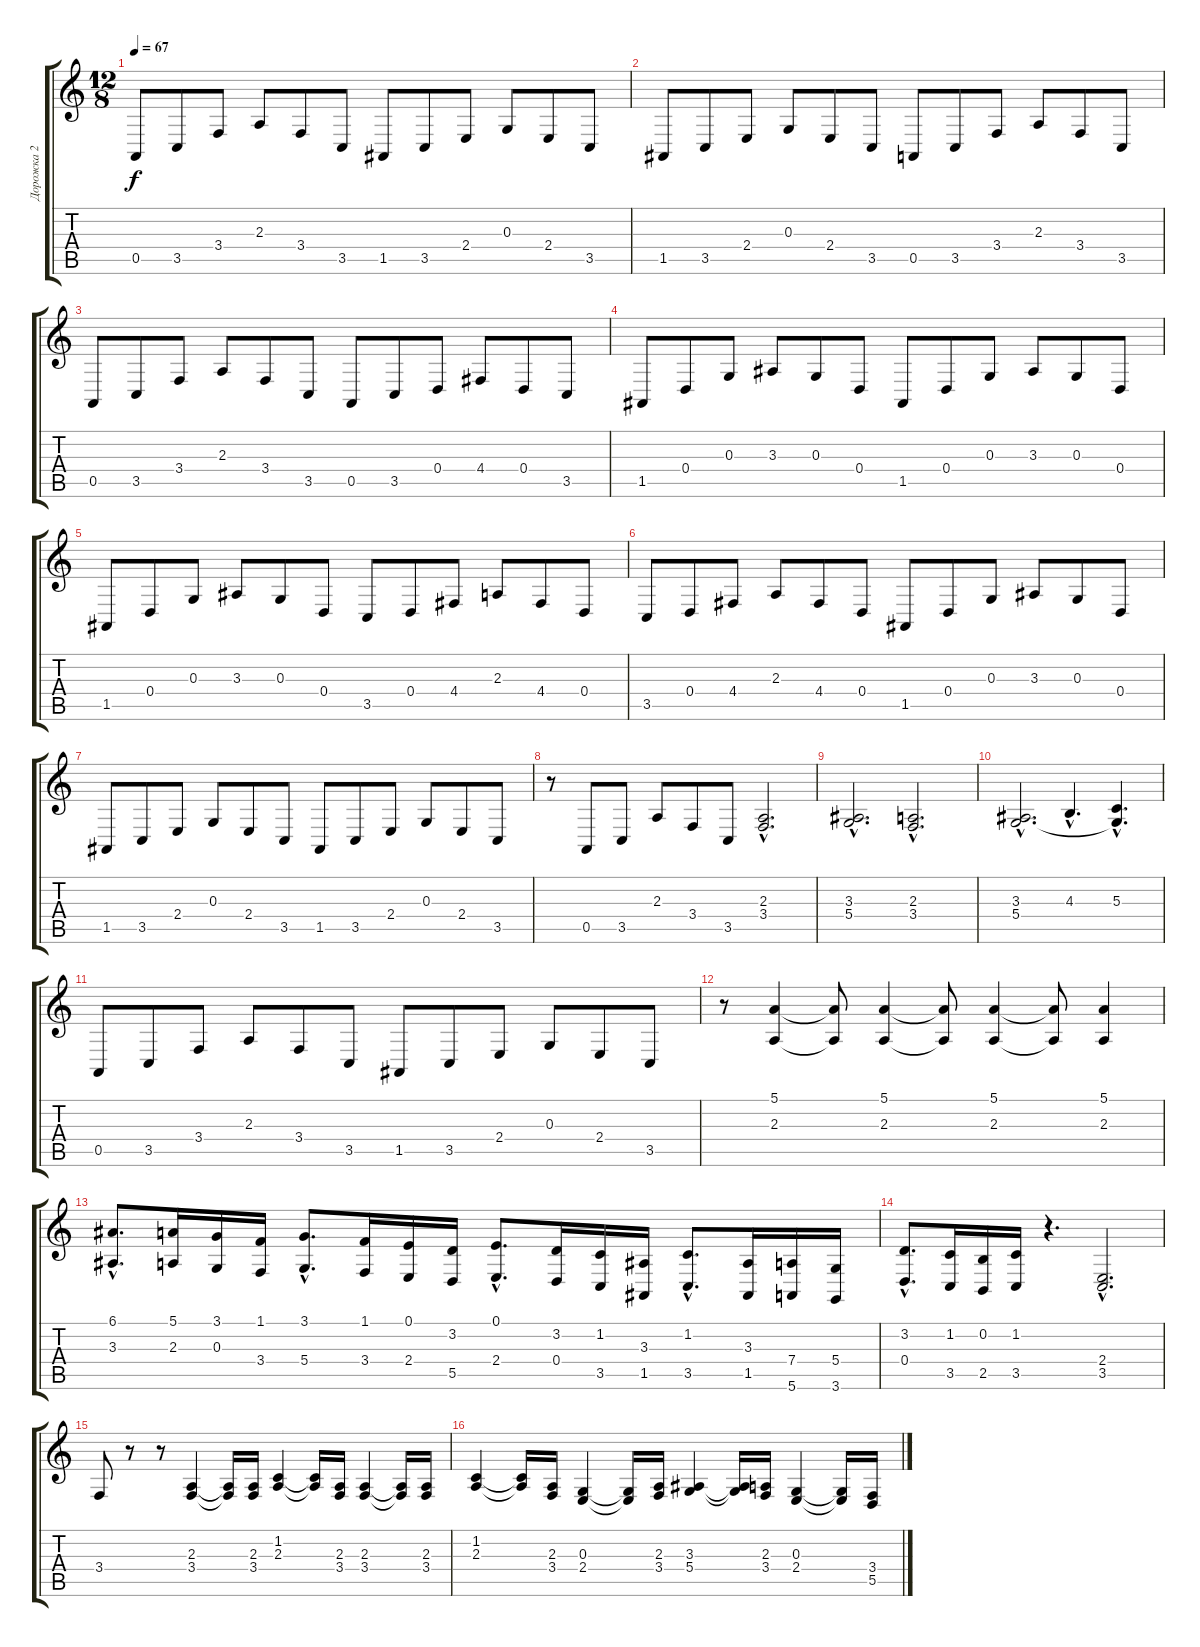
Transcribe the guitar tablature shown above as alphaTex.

\track ("Дорожка 2" "Дорожка 2") {instrument stringensemble1}
\staff {score tabs}
\tuning (E4 B3 G3 D3 A2 E2) {hide}
\ts (12 8)
\tempo 67
\clef g2
\ks c
0.5.8{dy f instrument stringensemble1} 3.5.8 3.4.8 2.3.8 3.4.8 3.5.8 1.5.8 3.5.8 2.4.8 0.3.8 2.4.8 3.5.8 |
1.5.8 3.5.8 2.4.8 0.3.8 2.4.8 3.5.8 0.5.8 3.5.8 3.4.8 2.3.8 3.4.8 3.5.8 |
0.5.8 3.5.8 3.4.8 2.3.8 3.4.8 3.5.8 0.5.8 3.5.8 0.4.8 4.4.8 0.4.8 3.5.8 |
1.5.8 0.4.8 0.3.8 3.3.8 0.3.8 0.4.8 1.5.8 0.4.8 0.3.8 3.3.8 0.3.8 0.4.8 |
1.5.8 0.4.8 0.3.8 3.3.8 0.3.8 0.4.8 3.5.8 0.4.8 4.4.8 2.3.8 4.4.8 0.4.8 |
3.5.8 0.4.8 4.4.8 2.3.8 4.4.8 0.4.8 1.5.8 0.4.8 0.3.8 3.3.8 0.3.8 0.4.8 |
1.5.8 3.5.8 2.4.8 0.3.8 2.4.8 3.5.8 1.5.8 3.5.8 2.4.8 0.3.8 2.4.8 3.5.8 |
r.8 0.5.8 3.5.8 2.3.8 3.4.8 3.5.8 (2.3{hac} 3.4{hac}).2{d} |
(3.3{hac} 5.4{hac}).2{d} (2.3{hac} 3.4{hac}).2{d} |
(3.3{hac} 5.4{hac}).2{d} 4.3{hac}.4{d} (5.3{hac} 5.4{hac t}).4{d} |
0.5.8 3.5.8 3.4.8 2.3.8 3.4.8 3.5.8 1.5.8 3.5.8 2.4.8 0.3.8 2.4.8 3.5.8 |
r.8 (5.1 2.3).4{volume 7} (5.1{t} 2.3{t}).8 (5.1 2.3).4 (5.1{t} 2.3{t}).8 (5.1 2.3).4 (5.1{t} 2.3{t}).8 (5.1 2.3).4 |
(6.1{hac} 3.3{hac}).8{d} (5.1 2.3).16 (3.1 0.3).16 (1.1 3.4).16 (3.1{hac} 5.4{hac}).8{d} (1.1 3.4).16 (0.1 2.4).16 (3.2 5.5).16 (0.1{hac} 2.4{hac}).8{d} (3.2 0.4).16 (1.2 3.5).16 (3.3 1.5).16 (1.2{hac} 3.5{hac}).8{d} (3.3 1.5).16 (7.4 5.6).16 (5.4 3.6).16 |
(3.2{hac} 0.4{hac}).8{d} (1.2 3.5).16 (0.2 2.5).16 (1.2 3.5).16 r.4{d} (2.4{hac} 3.5{hac}).2{d} |
3.4.8 r.8 r.8 (2.3 3.4).4{volume 6} (2.3{t} 3.4{t}).16 (2.3 3.4).16 (1.2 2.3).4 (1.2{t} 2.3{t}).16 (2.3 3.4).16 (2.3 3.4).4 (2.3{t} 3.4{t}).16 (2.3 3.4).16 |
(1.2 2.3).4 (1.2{t} 2.3{t}).16 (2.3 3.4).16 (0.3 2.4).4 (0.3{t} 2.4{t}).16 (2.3 3.4).16 (3.3 5.4).4 (3.3{t} 5.4{t}).16 (2.3 3.4).16 (0.3 2.4).4 (0.3{t} 2.4{t}).16 (3.4 5.5).16
